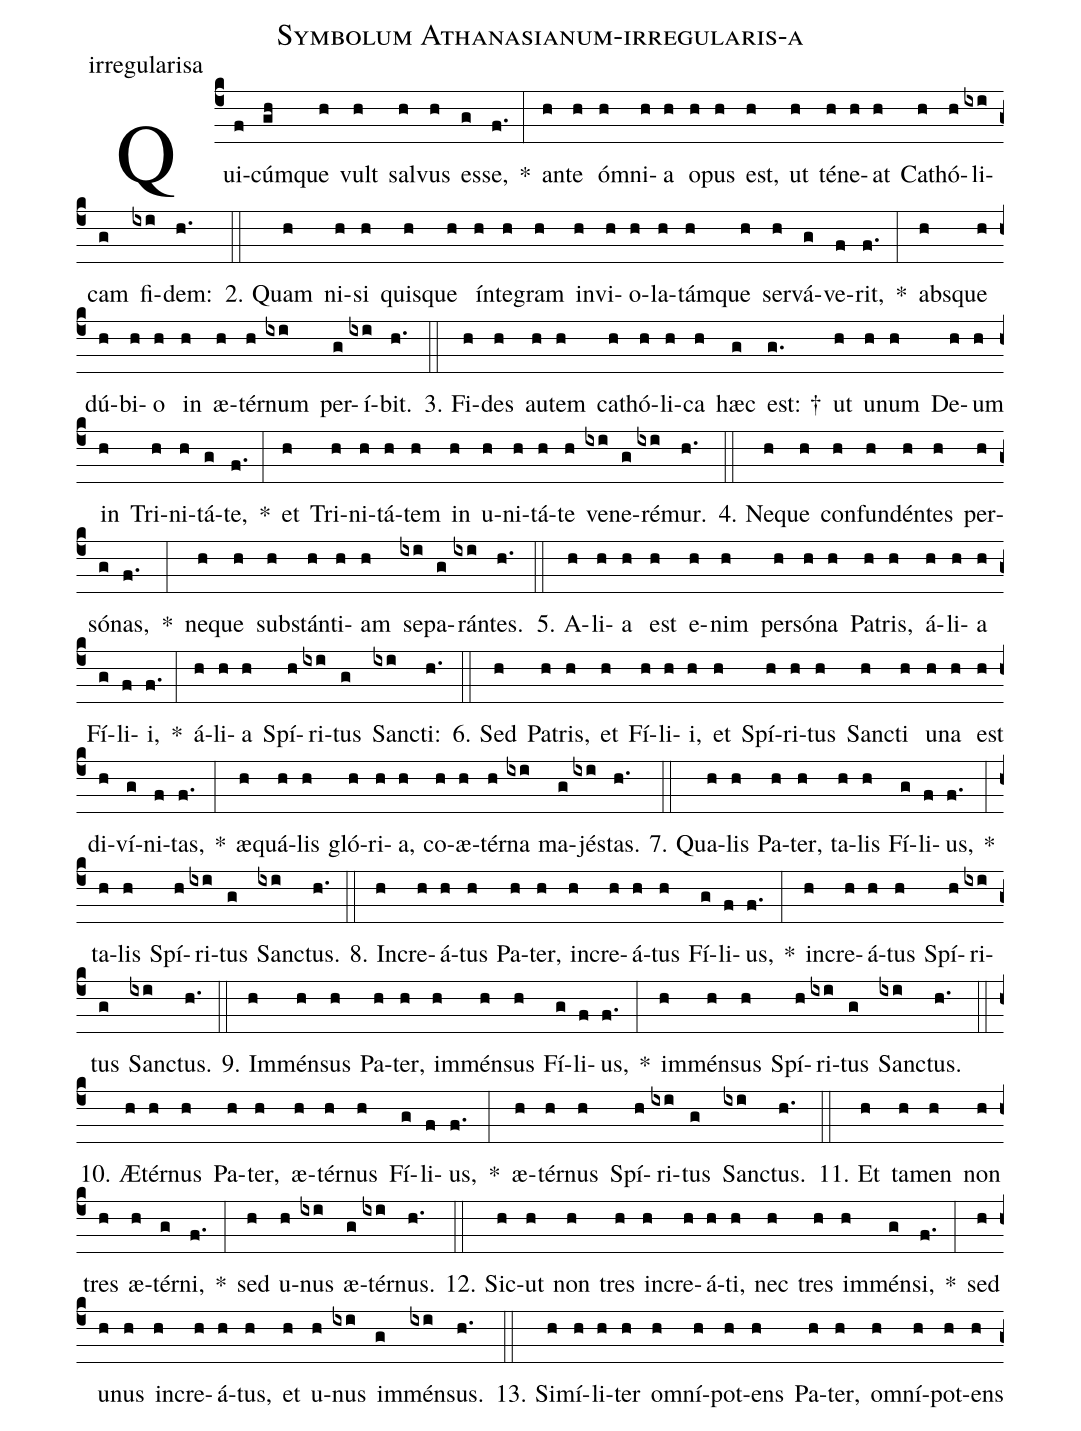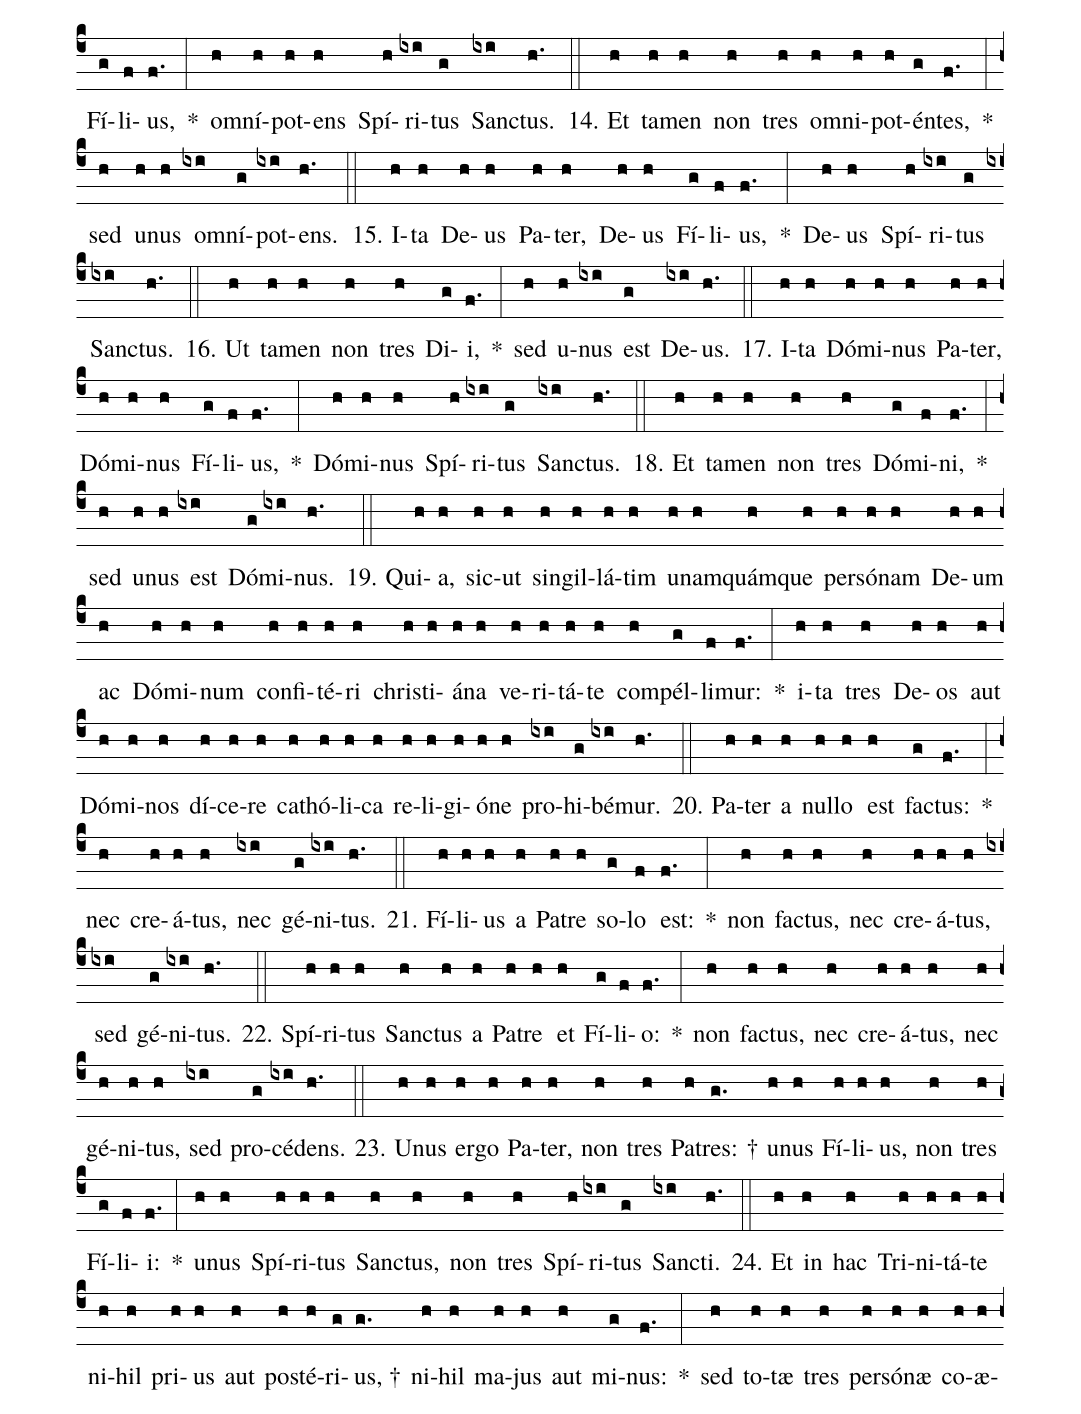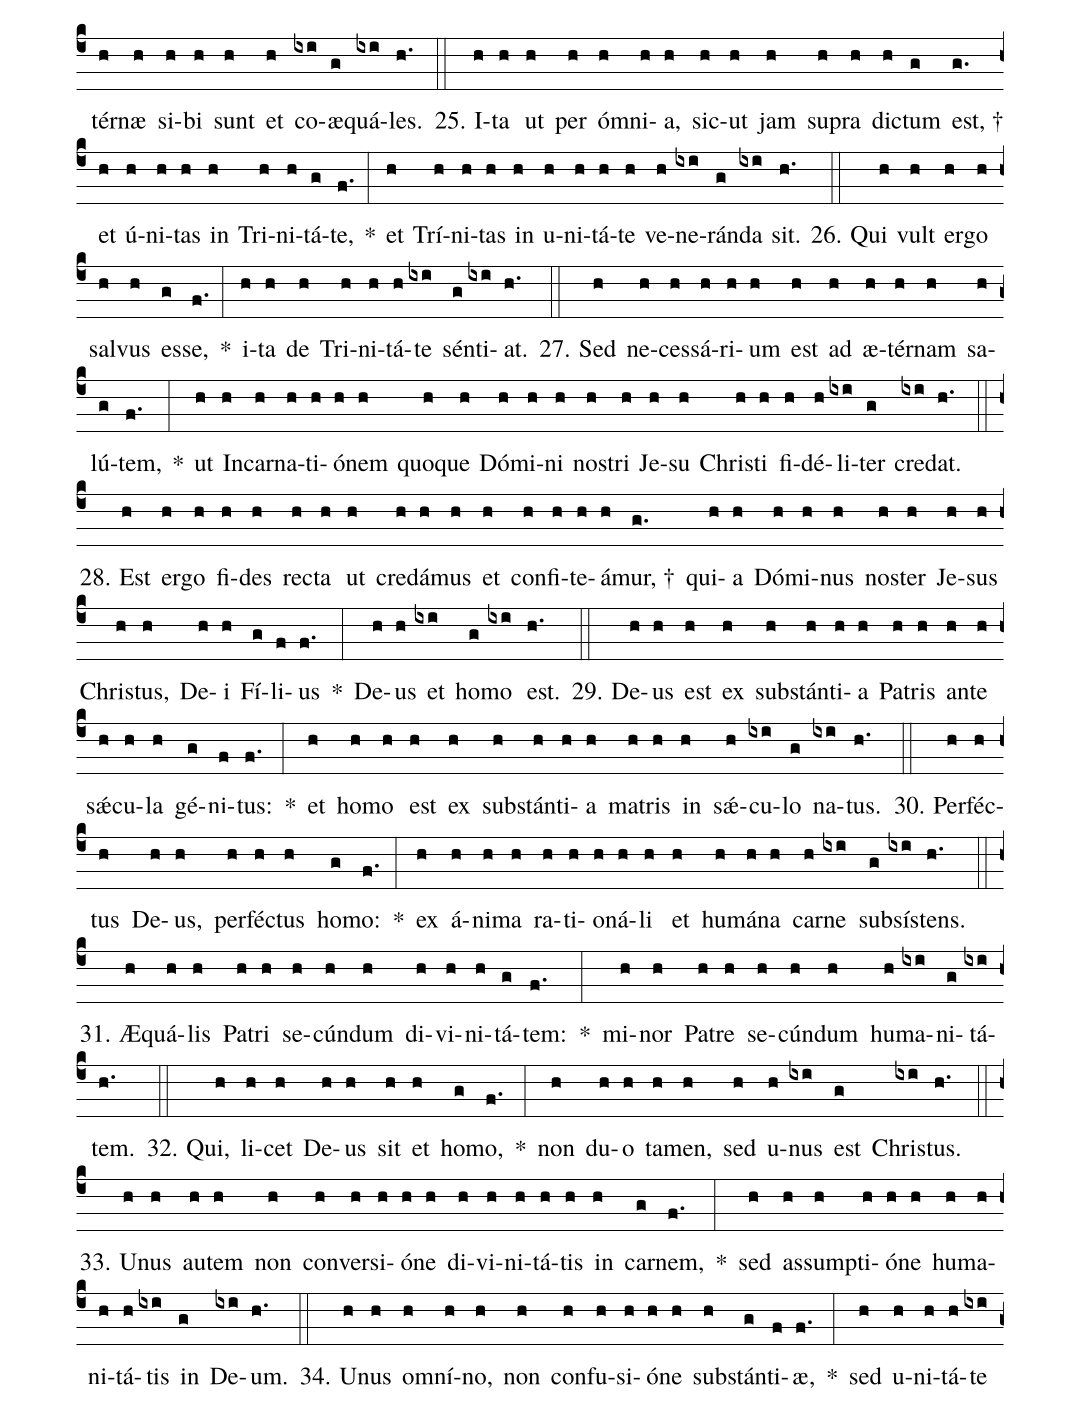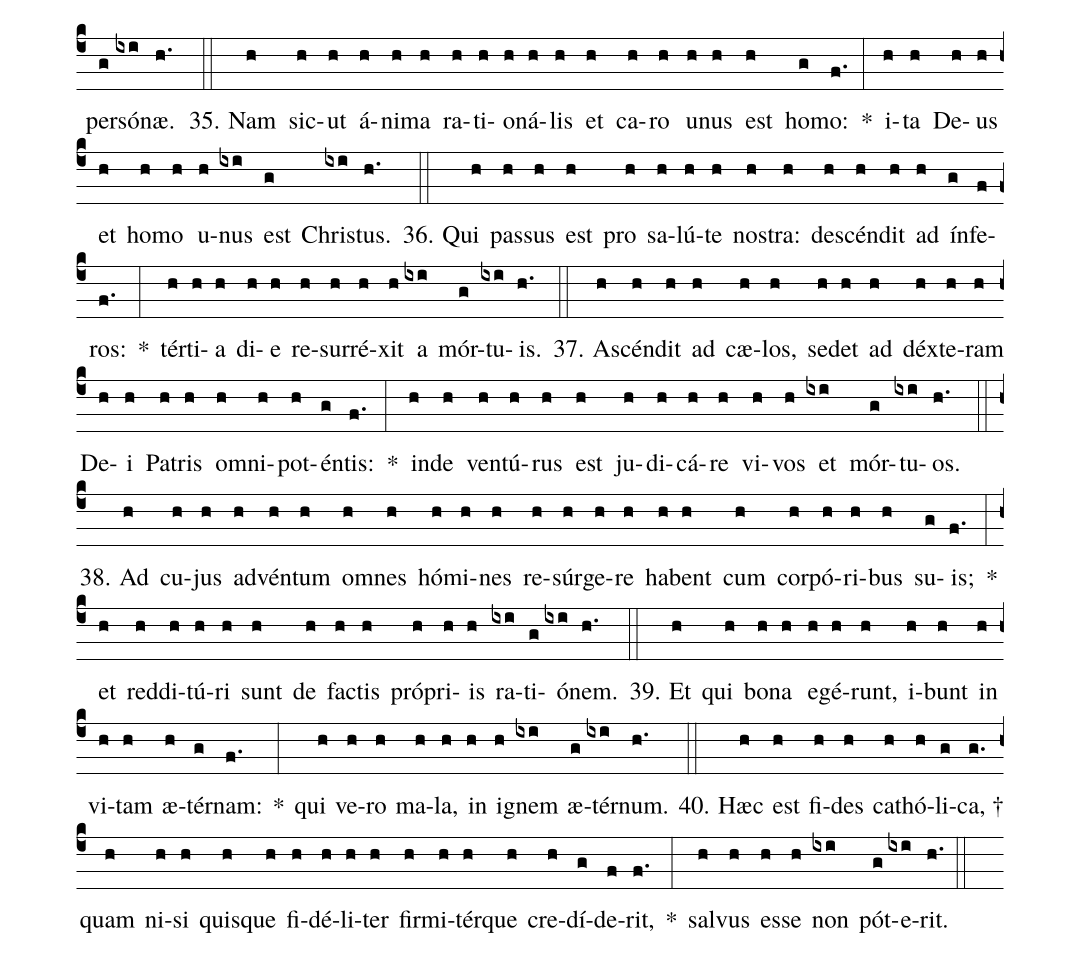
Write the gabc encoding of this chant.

name: Symbolum Athanasianum-irregularis-a;
annotation: irregularisa;
%%
(c4)Qui(f)cúm(gh)que(h) vult(h) sal(h)vus(h) es(g)se,(f.) *(:) an(h)te(h) óm(h)ni(h)a(h) o(h)pus(h) est,(h) ut(h) té(h)ne(h)at(h) Ca(h)thó(h)li(ixi)cam(g) fi(ixi)dem:(h.) (::)
2. Quam(h) ni(h)si(h) quis(h)que(h) ín(h)te(h)gram(h) in(h)vi(h)o(h)la(h)tám(h)que(h) ser(h)vá(g)ve(f)rit,(f.) *(:) abs(h)que(h) dú(h)bi(h)o(h) in(h) æ(h)tér(h)num(ixi) per(g)í(ixi)bit.(h.) (::)
3. Fi(h)des(h) au(h)tem(h) ca(h)thó(h)li(h)ca(h) hæc(g) est: †(g.) ut(h) u(h)num(h) De(h)um(h) in(h) Tri(h)ni(h)tá(g)te,(f.) *(:) et(h) Tri(h)ni(h)tá(h)tem(h) in(h) u(h)ni(h)tá(h)te(h) ve(ixi)ne(g)ré(ixi)mur.(h.) (::)
4. Ne(h)que(h) con(h)fun(h)dén(h)tes(h) per(h)só(g)nas,(f.) *(:) ne(h)que(h) sub(h)stán(h)ti(h)am(h) se(ixi)pa(g)rán(ixi)tes.(h.) (::)
5. A(h)li(h)a(h) est(h) e(h)nim(h) per(h)só(h)na(h) Pa(h)tris,(h) á(h)li(h)a(h) Fí(g)li(f)i,(f.) *(:) á(h)li(h)a(h) Spí(h)ri(ixi)tus(g) Sanc(ixi)ti:(h.) (::)
6. Sed(h) Pa(h)tris,(h) et(h) Fí(h)li(h)i,(h) et(h) Spí(h)ri(h)tus(h) Sanc(h)ti(h) u(h)na(h) est(h) di(h)ví(g)ni(f)tas,(f.) *(:) æ(h)quá(h)lis(h) gló(h)ri(h)a,(h) co(h)æ(h)tér(h)na(ixi) ma(g)jés(ixi)tas.(h.) (::)
7. Qua(h)lis(h) Pa(h)ter,(h) ta(h)lis(h) Fí(g)li(f)us,(f.) *(:) ta(h)lis(h) Spí(h)ri(ixi)tus(g) Sanc(ixi)tus.(h.) (::)
8. In(h)cre(h)á(h)tus(h) Pa(h)ter,(h) in(h)cre(h)á(h)tus(h) Fí(g)li(f)us,(f.) *(:) in(h)cre(h)á(h)tus(h) Spí(h)ri(ixi)tus(g) Sanc(ixi)tus.(h.) (::)
9. Im(h)mén(h)sus(h) Pa(h)ter,(h) im(h)mén(h)sus(h) Fí(g)li(f)us,(f.) *(:) im(h)mén(h)sus(h) Spí(h)ri(ixi)tus(g) Sanc(ixi)tus.(h.) (::)
10. Æ(h)tér(h)nus(h) Pa(h)ter,(h) æ(h)tér(h)nus(h) Fí(g)li(f)us,(f.) *(:) æ(h)tér(h)nus(h) Spí(h)ri(ixi)tus(g) Sanc(ixi)tus.(h.) (::)
11. Et(h) ta(h)men(h) non(h) tres(h) æ(h)tér(g)ni,(f.) *(:) sed(h) u(h)nus(ixi) æ(g)tér(ixi)nus.(h.) (::)
12. Sic(h)ut(h) non(h) tres(h) in(h)cre(h)á(h)ti,(h) nec(h) tres(h) im(h)mén(g)si,(f.) *(:) sed(h) u(h)nus(h) in(h)cre(h)á(h)tus,(h) et(h) u(h)nus(ixi) im(g)mén(ixi)sus.(h.) (::)
13. Si(h)mí(h)li(h)ter(h) om(h)ní(h)pot(h)ens(h) Pa(h)ter,(h) om(h)ní(h)pot(h)ens(h) Fí(g)li(f)us,(f.) *(:) om(h)ní(h)pot(h)ens(h) Spí(h)ri(ixi)tus(g) Sanc(ixi)tus.(h.) (::)
14. Et(h) ta(h)men(h) non(h) tres(h) om(h)ni(h)pot(h)én(g)tes,(f.) *(:) sed(h) u(h)nus(h) om(ixi)ní(g)pot(ixi)ens.(h.) (::)
15. I(h)ta(h) De(h)us(h) Pa(h)ter,(h) De(h)us(h) Fí(g)li(f)us,(f.) *(:) De(h)us(h) Spí(h)ri(ixi)tus(g) Sanc(ixi)tus.(h.) (::)
16. Ut(h) ta(h)men(h) non(h) tres(h) Di(g)i,(f.) *(:) sed(h) u(h)nus(ixi) est(g) De(ixi)us.(h.) (::)
17. I(h)ta(h) Dó(h)mi(h)nus(h) Pa(h)ter,(h) Dó(h)mi(h)nus(h) Fí(g)li(f)us,(f.) *(:) Dó(h)mi(h)nus(h) Spí(h)ri(ixi)tus(g) Sanc(ixi)tus.(h.) (::)
18. Et(h) ta(h)men(h) non(h) tres(h) Dó(g)mi(f)ni,(f.) *(:) sed(h) u(h)nus(h) est(ixi) Dó(g)mi(ixi)nus.(h.) (::)
19. Qui(h)a,(h) sic(h)ut(h) sin(h)gil(h)lá(h)tim(h) u(h)nam(h)quám(h)que(h) per(h)só(h)nam(h) De(h)um(h) ac(h) Dó(h)mi(h)num(h) con(h)fi(h)té(h)ri(h) chris(h)ti(h)á(h)na(h) ve(h)ri(h)tá(h)te(h) com(h)pél(g)li(f)mur:(f.) *(:) i(h)ta(h) tres(h) De(h)os(h) aut(h) Dó(h)mi(h)nos(h) dí(h)ce(h)re(h) ca(h)thó(h)li(h)ca(h) re(h)li(h)gi(h)ó(h)ne(h) pro(ixi)hi(g)bé(ixi)mur.(h.) (::)
20. Pa(h)ter(h) a(h) nul(h)lo(h) est(h) fac(g)tus:(f.) *(:) nec(h) cre(h)á(h)tus,(h) nec(ixi) gé(g)ni(ixi)tus.(h.) (::)
21. Fí(h)li(h)us(h) a(h) Pa(h)tre(h) so(g)lo(f) est:(f.) *(:) non(h) fac(h)tus,(h) nec(h) cre(h)á(h)tus,(h) sed(ixi) gé(g)ni(ixi)tus.(h.) (::)
22. Spí(h)ri(h)tus(h) Sanc(h)tus(h) a(h) Pa(h)tre(h) et(h) Fí(g)li(f)o:(f.) *(:) non(h) fac(h)tus,(h) nec(h) cre(h)á(h)tus,(h) nec(h) gé(h)ni(h)tus,(h) sed(ixi) pro(g)cé(ixi)dens.(h.) (::)
23. U(h)nus(h) er(h)go(h) Pa(h)ter,(h) non(h) tres(h) Pa(h)tres: †(g.) u(h)nus(h) Fí(h)li(h)us,(h) non(h) tres(h) Fí(g)li(f)i:(f.) *(:) u(h)nus(h) Spí(h)ri(h)tus(h) Sanc(h)tus,(h) non(h) tres(h) Spí(h)ri(ixi)tus(g) Sanc(ixi)ti.(h.) (::)
24. Et(h) in(h) hac(h) Tri(h)ni(h)tá(h)te(h) ni(h)hil(h) pri(h)us(h) aut(h) post(h)é(h)ri(g)us, †(g.) ni(h)hil(h) ma(h)jus(h) aut(h) mi(g)nus:(f.) *(:) sed(h) to(h)tæ(h) tres(h) per(h)só(h)næ(h) co(h)æ(h)tér(h)næ(h) si(h)bi(h) sunt(h) et(h) co(ixi)æ(g)quá(ixi)les.(h.) (::)
25. I(h)ta(h) ut(h) per(h) óm(h)ni(h)a,(h) sic(h)ut(h) jam(h) su(h)pra(h) dic(h)tum(g) est, †(g.) et(h) ú(h)ni(h)tas(h) in(h) Tri(h)ni(h)tá(g)te,(f.) *(:) et(h) Trí(h)ni(h)tas(h) in(h) u(h)ni(h)tá(h)te(h) ve(h)ne(ixi)rán(g)da(ixi) sit.(h.) (::)
26. Qui(h) vult(h) er(h)go(h) sal(h)vus(h) es(g)se,(f.) *(:) i(h)ta(h) de(h) Tri(h)ni(h)tá(h)te(ixi) sén(g)ti(ixi)at.(h.) (::)
27. Sed(h) ne(h)ces(h)sá(h)ri(h)um(h) est(h) ad(h) æ(h)tér(h)nam(h) sa(h)lú(g)tem,(f.) *(:) ut(h) In(h)car(h)na(h)ti(h)ó(h)nem(h) quo(h)que(h) Dó(h)mi(h)ni(h) nos(h)tri(h) Je(h)su(h) Chris(h)ti(h) fi(h)dé(h)li(ixi)ter(g) cre(ixi)dat.(h.) (::)
28. Est(h) er(h)go(h) fi(h)des(h) rec(h)ta(h) ut(h) cre(h)dá(h)mus(h) et(h) con(h)fi(h)te(h)á(h)mur, †(g.) qui(h)a(h) Dó(h)mi(h)nus(h) nos(h)ter(h) Je(h)sus(h) Chris(h)tus,(h) De(h)i(h) Fí(g)li(f)us(f.) *(:) De(h)us(h) et(ixi) ho(g)mo(ixi) est.(h.) (::)
29. De(h)us(h) est(h) ex(h) sub(h)stán(h)ti(h)a(h) Pa(h)tris(h) an(h)te(h) sǽ(h)cu(h)la(h) gé(g)ni(f)tus:(f.) *(:) et(h) ho(h)mo(h) est(h) ex(h) sub(h)stán(h)ti(h)a(h) ma(h)tris(h) in(h) sǽ(h)cu(ixi)lo(g) na(ixi)tus.(h.) (::)
30. Per(h)féc(h)tus(h) De(h)us,(h) per(h)féc(h)tus(h) ho(g)mo:(f.) *(:) ex(h) á(h)ni(h)ma(h) ra(h)ti(h)o(h)ná(h)li(h) et(h) hu(h)má(h)na(h) car(h)ne(ixi) sub(g)sís(ixi)tens.(h.) (::)
31. Æ(h)quá(h)lis(h) Pa(h)tri(h) se(h)cún(h)dum(h) di(h)vi(h)ni(h)tá(g)tem:(f.) *(:) mi(h)nor(h) Pa(h)tre(h) se(h)cún(h)dum(h) hu(h)ma(ixi)ni(g)tá(ixi)tem.(h.) (::)
32. Qui,(h) li(h)cet(h) De(h)us(h) sit(h) et(h) ho(g)mo,(f.) *(:) non(h) du(h)o(h) ta(h)men,(h) sed(h) u(h)nus(ixi) est(g) Chris(ixi)tus.(h.) (::)
33. U(h)nus(h) au(h)tem(h) non(h) con(h)ver(h)si(h)ó(h)ne(h) di(h)vi(h)ni(h)tá(h)tis(h) in(h) car(g)nem,(f.) *(:) sed(h) as(h)sump(h)ti(h)ó(h)ne(h) hu(h)ma(h)ni(h)tá(h)tis(ixi) in(g) De(ixi)um.(h.) (::)
34. U(h)nus(h) om(h)ní(h)no,(h) non(h) con(h)fu(h)si(h)ó(h)ne(h) sub(h)stán(g)ti(f)æ,(f.) *(:) sed(h) u(h)ni(h)tá(h)te(ixi) per(g)só(ixi)næ.(h.) (::)
35. Nam(h) sic(h)ut(h) á(h)ni(h)ma(h) ra(h)ti(h)o(h)ná(h)lis(h) et(h) ca(h)ro(h) u(h)nus(h) est(h) ho(g)mo:(f.) *(:) i(h)ta(h) De(h)us(h) et(h) ho(h)mo(h) u(h)nus(ixi) est(g) Chris(ixi)tus.(h.) (::)
36. Qui(h) pas(h)sus(h) est(h) pro(h) sa(h)lú(h)te(h) nos(h)tra:(h) de(h)scén(h)dit(h) ad(h) ín(g)fe(f)ros:(f.) *(:) tér(h)ti(h)a(h) di(h)e(h) re(h)sur(h)ré(h)xit(h) a(ixi) mór(g)tu(ixi)is.(h.) (::)
37. A(h)scén(h)dit(h) ad(h) cæ(h)los,(h) se(h)det(h) ad(h) déx(h)te(h)ram(h) De(h)i(h) Pa(h)tris(h) om(h)ni(h)pot(h)én(g)tis:(f.) *(:) in(h)de(h) ven(h)tú(h)rus(h) est(h) ju(h)di(h)cá(h)re(h) vi(h)vos(h) et(ixi) mór(g)tu(ixi)os.(h.) (::)
38. Ad(h) cu(h)jus(h) ad(h)vén(h)tum(h) om(h)nes(h) hó(h)mi(h)nes(h) re(h)súr(h)ge(h)re(h) ha(h)bent(h) cum(h) cor(h)pó(h)ri(h)bus(h) su(g)is;(f.) *(:) et(h) red(h)di(h)tú(h)ri(h) sunt(h) de(h) fac(h)tis(h) pró(h)pri(h)is(h) ra(ixi)ti(g)ó(ixi)nem.(h.) (::)
39. Et(h) qui(h) bo(h)na(h) e(h)gé(h)runt,(h) i(h)bunt(h) in(h) vi(h)tam(h) æ(h)tér(g)nam:(f.) *(:) qui(h) ve(h)ro(h) ma(h)la,(h) in(h) i(h)gnem(ixi) æ(g)tér(ixi)num.(h.) (::)
40. Hæc(h) est(h) fi(h)des(h) ca(h)thó(h)li(g)ca, †(g.) quam(h) ni(h)si(h) quis(h)que(h) fi(h)dé(h)li(h)ter(h) fir(h)mi(h)tér(h)que(h) cre(h)dí(g)de(f)rit,(f.) *(:) sal(h)vus(h) es(h)se(h) non(ixi) pót(g)e(ixi)rit.(h.) (::)
